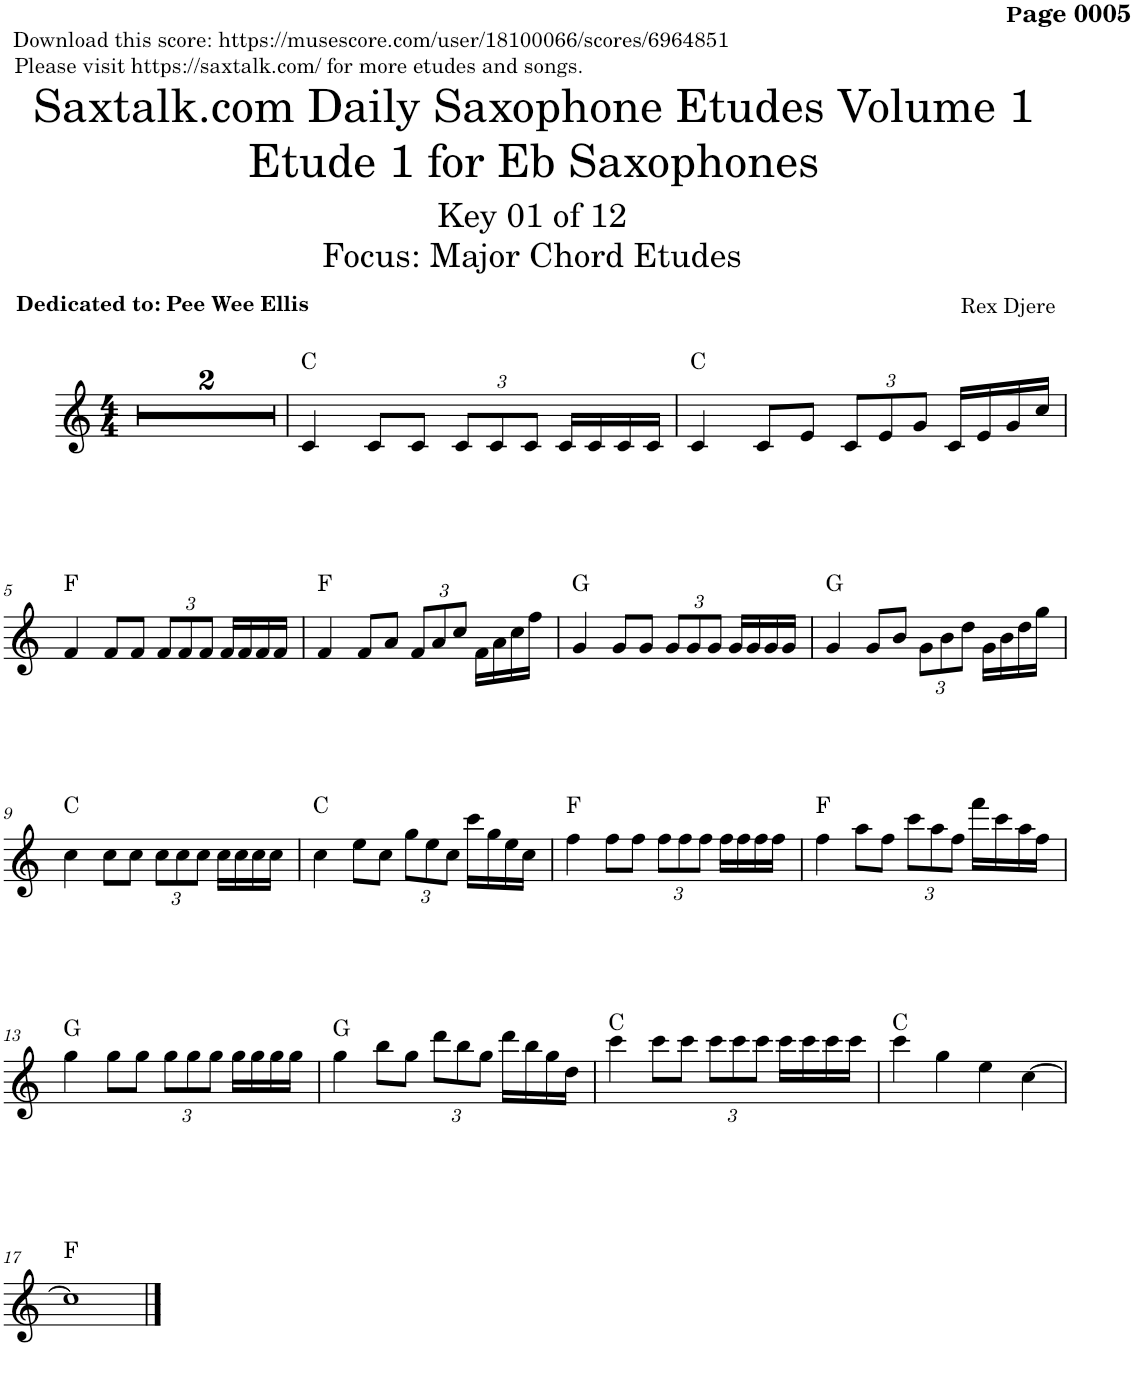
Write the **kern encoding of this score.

**kern	**harte
*part1	*part1
*staff1	*
*I"Alto Saxophone	*
*I'A. Sax.	*
*clefG2	*
*Trd5c9	*
*k[]	*
*M4/4	*
=1	=1
1r	.
=2	=2
1r	.
=3	=3
4c/	C:maj
8c/L	.
8c/J	.
*Xbrackettup	*
12c/L	.
12c/	.
12c/J	.
16c/LL	.
16c/	.
16c/	.
16c/JJ	.
=4	=4
4c/	C:maj
8c/L	.
8e/J	.
12c/L	.
12e/	.
12g/J	.
16c/LL	.
16e/	.
16g/	.
16cc/JJ	.
!!LO:LB:g=z
=5	=5
4f/	F:maj
8f/L	.
8f/J	.
12f/L	.
12f/	.
12f/J	.
16f/LL	.
16f/	.
16f/	.
16f/JJ	.
=6	=6
4f/	F:maj
8f/L	.
8a/J	.
12f/L	.
12a/	.
12cc/J	.
16f\LL	.
16a\	.
16cc\	.
16ff\JJ	.
=7	=7
4g/	G:maj
8g/L	.
8g/J	.
12g/L	.
12g/	.
12g/J	.
16g/LL	.
16g/	.
16g/	.
16g/JJ	.
=8	=8
4g/	G:maj
8g/L	.
8b/J	.
12g\L	.
12b\	.
12dd\J	.
16g\LL	.
16b\	.
16dd\	.
16gg\JJ	.
!!LO:LB:g=z
=9	=9
4cc\	C:maj
8cc\L	.
8cc\J	.
12cc\L	.
12cc\	.
12cc\J	.
16cc\LL	.
16cc\	.
16cc\	.
16cc\JJ	.
=10	=10
4cc\	C:maj
8ee\L	.
8cc\J	.
12gg\L	.
12ee\	.
12cc\J	.
16ccc\LL	.
16gg\	.
16ee\	.
16cc\JJ	.
=11	=11
4ff\	F:maj
8ff\L	.
8ff\J	.
12ff\L	.
12ff\	.
12ff\J	.
16ff\LL	.
16ff\	.
16ff\	.
16ff\JJ	.
=12	=12
4ff\	F:maj
8aa\L	.
8ff\J	.
12ccc\L	.
12aa\	.
12ff\J	.
16fff\LL	.
16ccc\	.
16aa\	.
16ff\JJ	.
!!LO:LB:g=z
=13	=13
4gg\	G:maj
8gg\L	.
8gg\J	.
12gg\L	.
12gg\	.
12gg\J	.
16gg\LL	.
16gg\	.
16gg\	.
16gg\JJ	.
=14	=14
4gg\	G:maj
8bb\L	.
8gg\J	.
12ddd\L	.
12bb\	.
12gg\J	.
16ddd\LL	.
16bb\	.
16gg\	.
16dd\JJ	.
=15	=15
4ccc\	C:maj
8ccc\L	.
8ccc\J	.
12ccc\L	.
12ccc\	.
12ccc\J	.
16ccc\LL	.
16ccc\	.
16ccc\	.
16ccc\JJ	.
=16	=16
4ccc\	C:maj
4gg\	.
4ee\	.
[4cc\	.
=	=
*-	*-
